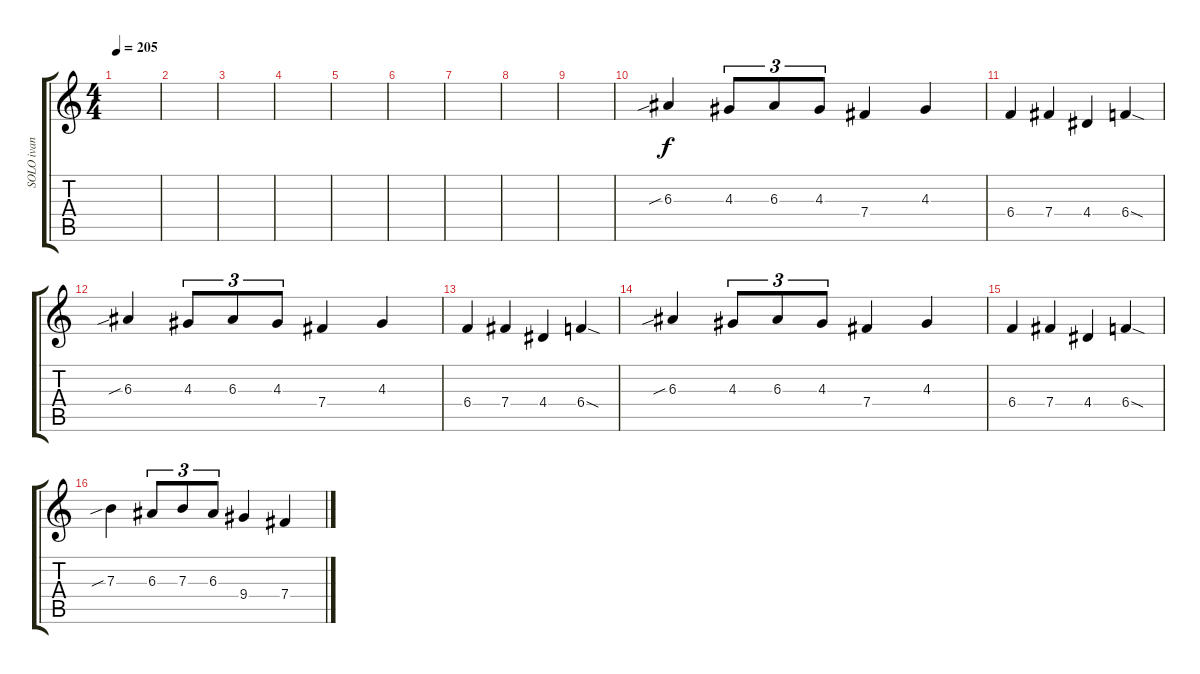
\track ("SOLO ivan" "SOLO ivan") {instrument overdrivenguitar}
\staff {score tabs}
\tuning (Db4 Ab3 E3 B2 Gb2 B1) {hide}
\ts (4 4)
\tempo 205
\clef g2
\ks c
|
|
|
|
|
|
|
|
|
6.3{sib}.4 4.3.8{tu (3 2)} 6.3.8{tu (3 2)} 4.3.8{tu (3 2)} 7.4.4 4.3.4 |
6.4.4 7.4.4 4.4.4 6.4{sod}.4 |
6.3{sib}.4 4.3.8{tu (3 2)} 6.3.8{tu (3 2)} 4.3.8{tu (3 2)} 7.4.4 4.3.4 |
6.4.4 7.4.4 4.4.4 6.4{sod}.4 |
6.3{sib}.4 4.3.8{tu (3 2)} 6.3.8{tu (3 2)} 4.3.8{tu (3 2)} 7.4.4 4.3.4 |
6.4.4 7.4.4 4.4.4 6.4{sod}.4 |
7.3{sib}.4 6.3.8{tu (3 2)} 7.3.8{tu (3 2)} 6.3.8{tu (3 2)} 9.4.4 7.4.4
